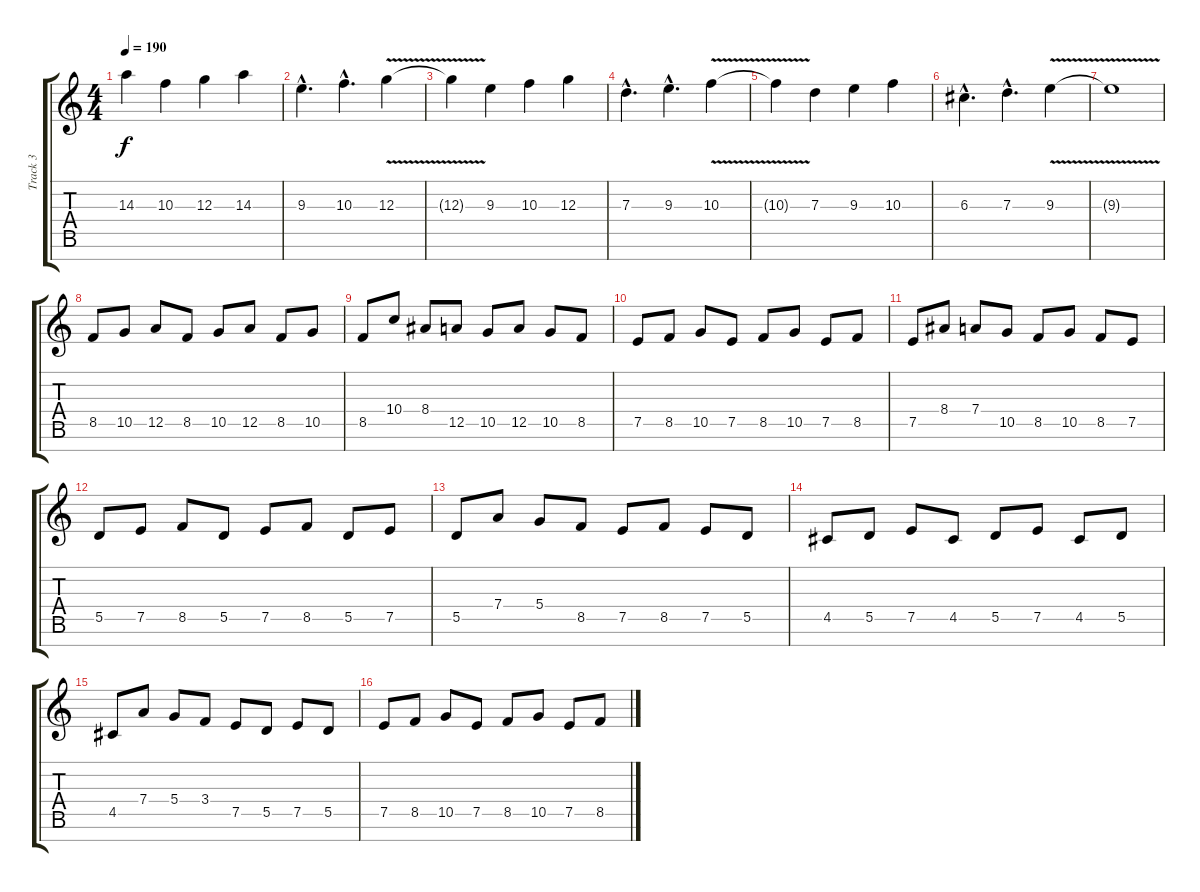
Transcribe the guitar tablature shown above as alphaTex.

\track ("Track 3" "Track 3") {instrument distortionguitar}
\staff {score tabs}
\tuning (E4 B3 G3 D3 A2 E2 B1) {hide}
\ts (4 4)
\tempo 190
\clef g2
\ks c
14.3{t}.4{dy f} 10.3.4 12.3.4 14.3.4 |
9.3{hac}.4{d} 10.3{hac}.4{d} 12.3{v}.4 |
12.3{t}.4 9.3.4 10.3.4 12.3.4 |
7.3{hac}.4{d} 9.3{hac}.4{d} 10.3{v}.4 |
10.3{t}.4 7.3.4 9.3.4 10.3.4 |
6.3{hac}.4{d} 7.3{hac}.4{d} 9.3{v}.4 |
9.3{t}.1 |
8.5.8 10.5.8 12.5.8 8.5.8 10.5.8 12.5.8 8.5.8 10.5.8 |
8.5.8 10.4.8 8.4.8 12.5.8 10.5.8 12.5.8 10.5.8 8.5.8 |
7.5.8 8.5.8 10.5.8 7.5.8 8.5.8 10.5.8 7.5.8 8.5.8 |
7.5.8 8.4.8 7.4.8 10.5.8 8.5.8 10.5.8 8.5.8 7.5.8 |
5.5.8 7.5.8 8.5.8 5.5.8 7.5.8 8.5.8 5.5.8 7.5.8 |
5.5.8 7.4.8 5.4.8 8.5.8 7.5.8 8.5.8 7.5.8 5.5.8 |
4.5.8 5.5.8 7.5.8 4.5.8 5.5.8 7.5.8 4.5.8 5.5.8 |
4.5.8 7.4.8 5.4.8 3.4.8 7.5.8 5.5.8 7.5.8 5.5.8 |
7.5.8 8.5.8 10.5.8 7.5.8 8.5.8 10.5.8 7.5.8 8.5.8
